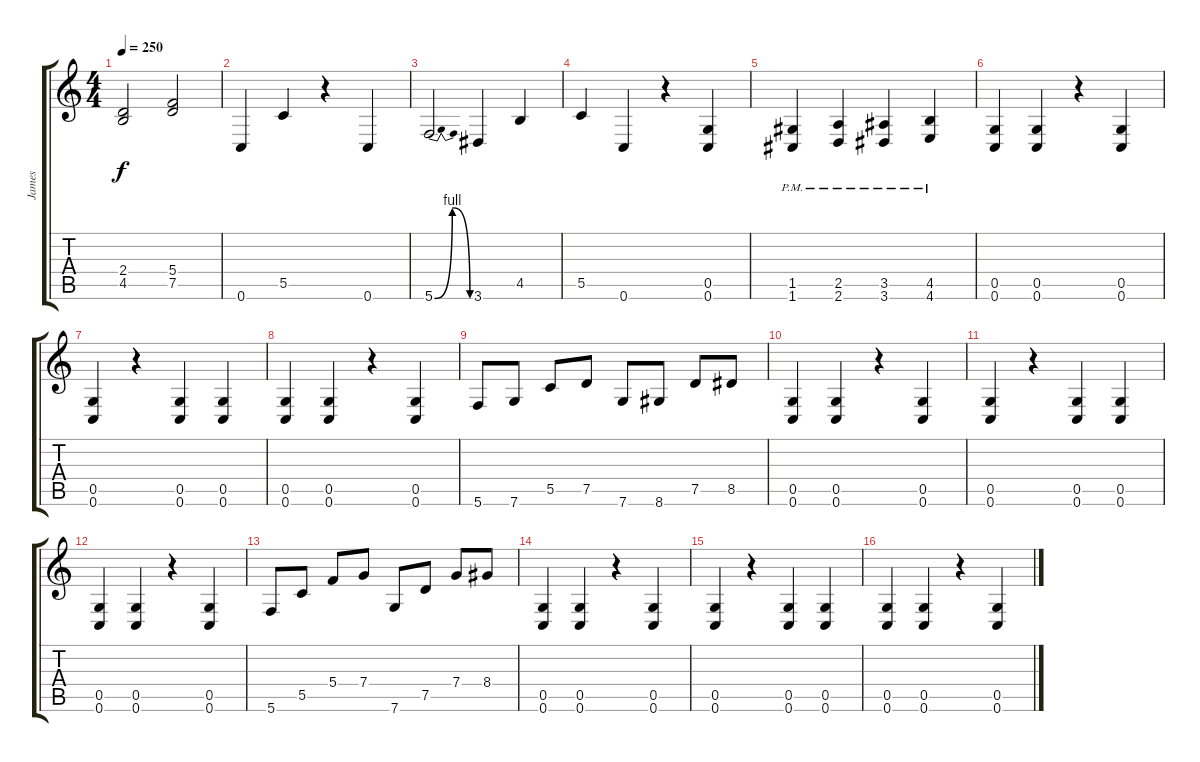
\track ("James" "James") {instrument overdrivenguitar}
\staff {score tabs}
\tuning (D4 A3 F3 C3 G2 C2) {hide}
\ts (4 4)
\tempo 250
\clef g2
\ks c
(2.4 4.5).2{dy f} (5.4 7.5).2 |
0.6.4 5.5.4 r.4 0.6.4 |
5.6{be (bendrelease 0 0 30 4 30 4 60 0)}.2 3.6.4 4.5.4 |
5.5.4 0.6.4 r.4 (0.5 0.6).4 |
(1.5{pm} 1.6{pm}).4 (2.5{pm} 2.6{pm}).4 (3.5{pm} 3.6{pm}).4 (4.5{pm} 4.6{pm}).4 |
(0.5 0.6).4 (0.5 0.6).4 r.4 (0.5 0.6).4 |
(0.5 0.6).4 r.4 (0.5 0.6).4 (0.5 0.6).4 |
(0.5 0.6).4 (0.5 0.6).4 r.4 (0.5 0.6).4 |
5.6.8 7.6.8 5.5.8 7.5.8 7.6.8 8.6.8 7.5.8 8.5.8 |
(0.5 0.6).4 (0.5 0.6).4 r.4 (0.5 0.6).4 |
(0.5 0.6).4 r.4 (0.5 0.6).4 (0.5 0.6).4 |
(0.5 0.6).4 (0.5 0.6).4 r.4 (0.5 0.6).4 |
5.6.8 5.5.8 5.4.8 7.4.8 7.6.8 7.5.8 7.4.8 8.4.8 |
(0.5 0.6).4 (0.5 0.6).4 r.4 (0.5 0.6).4 |
(0.5 0.6).4 r.4 (0.5 0.6).4 (0.5 0.6).4 |
(0.5 0.6).4 (0.5 0.6).4 r.4 (0.5 0.6).4
